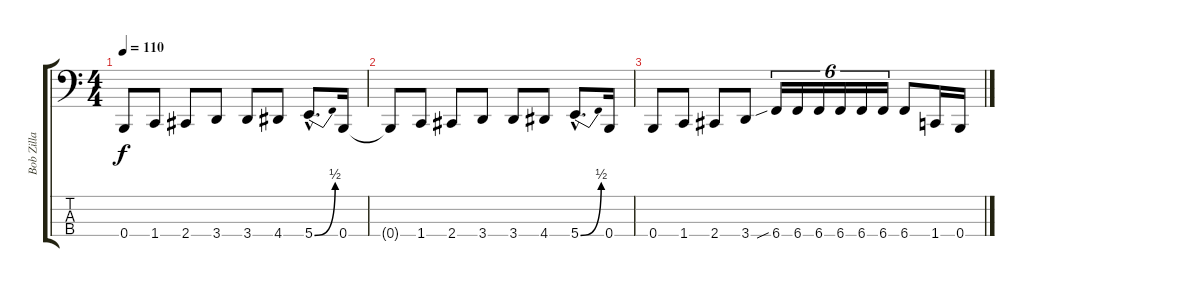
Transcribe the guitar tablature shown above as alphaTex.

\track ("Bob Zilla" "Bob Zilla") {instrument electricbassfinger}
\staff {score tabs}
\tuning (E2 B1 Gb1 B0) {hide}
\ts (4 4)
\tempo 110
\clef f4
\ks c
0.4{t}.8{dy f} 1.4.8 2.4.8 3.4.8 3.4.8 4.4.8 5.4{be (bend 0 0 60 2) hac}.8{d} 0.4.16 |
0.4{t}.8 1.4.8 2.4.8 3.4.8 3.4.8 4.4.8 5.4{be (bend 0 0 60 2) hac}.8{d} 0.4.16 |
0.4.8 1.4.8 2.4.8 3.4.8 6.4{sib}.16{tu (6 4)} 6.4.16{tu (6 4)} 6.4.16{tu (6 4)} 6.4.16{tu (6 4)} 6.4.16{tu (6 4)} 6.4.16{tu (6 4)} 6.4.8 1.4.16 0.4.16
